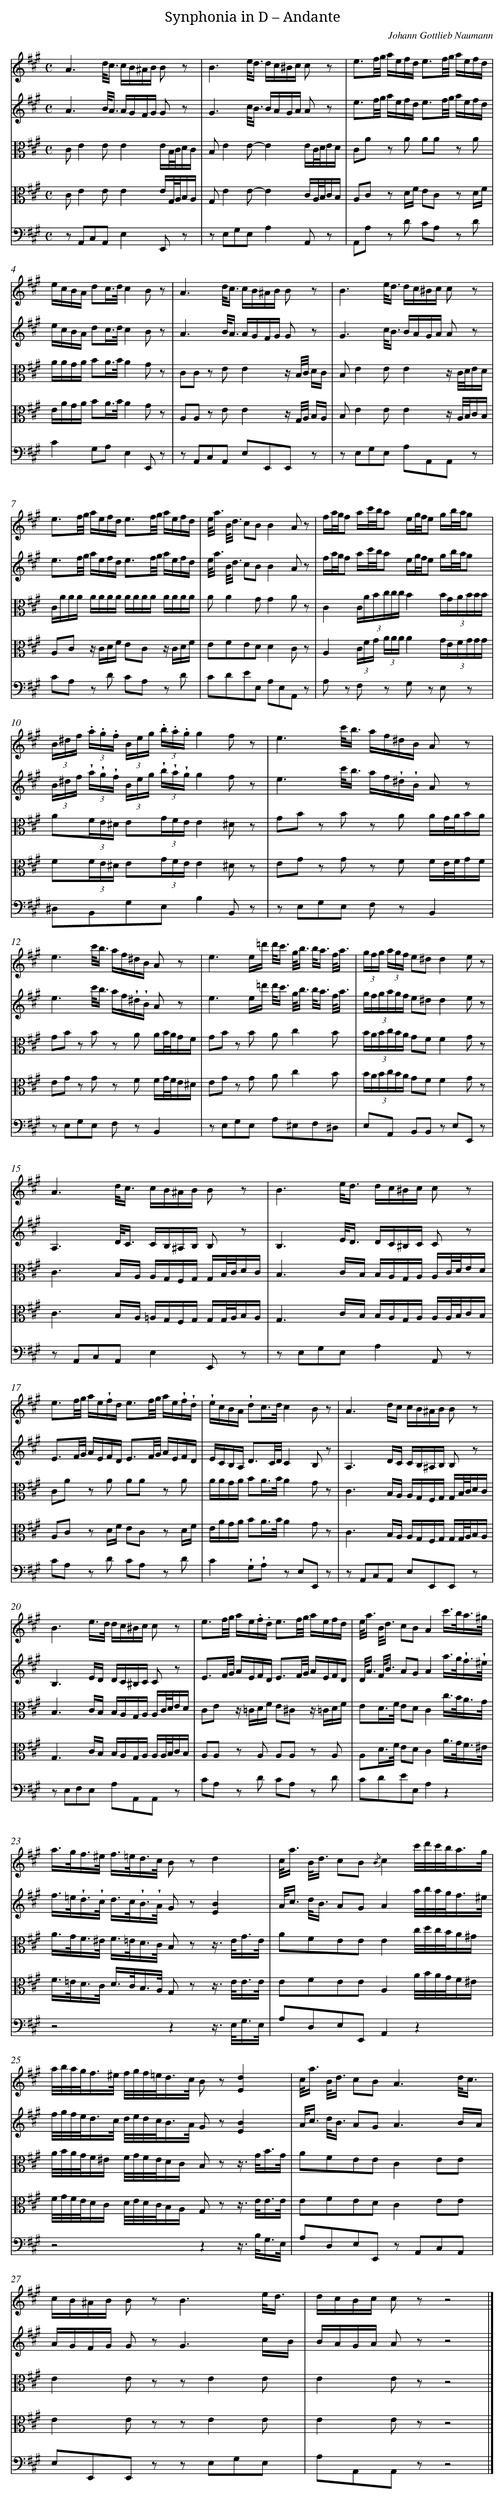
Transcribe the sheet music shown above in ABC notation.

X:1
T: Synphonia in D – Andante
C: Johann Gottlieb Naumann
L: 1/16
M: C
V: 1 clef=treble
V: 2 clef=treble
V: 3 clef=treble
V: 4 clef=treble
V: 5 clef=treble
V: 6 clef=treble
V: 7 clef=treble
V: 8 clef=treble
V: 9 clef=alto
V: 10 clef=alto
V: 11 clef=bass
K: A
[V:1] x16 |
[V:2] x16 |
[V:3] x16 |
[V:4] x16 |
[V:5] x16 |
[V:6] x16 |
[V:7] A6d<c cB^AB B2 z2 |
[V:8] A6B<A AGFG G2 z2 |
[V:9] C2E4E2E4EB,/C/DC |
[V:10] C2E4E2E4EG,/A,/B,A, |
[V:11] z2 A,,2C,2A,,2E,4E,,2 z2 |
[V:1] x16 |
[V:2] x16 |
[V:3] x16 |
[V:4] x16 |
[V:5] x16 |
[V:6] x16 |
[V:7] B6e<d dc^Bc c2 z2 |
[V:8] G6c<B BAGA A2 z2 |
[V:9] B,2E4E2-E4EC/D/ED |
[V:10] G,2E4E2-E4CA,/B,/CB, |
[V:11] z2 E,2G,2E,2A,4A,,2 z2 |
[V:1] x16 |
[V:2] x16 |
[V:3] x16 |
[V:4] x16 |
[V:5] x16 |
[V:6] x16 |
[V:7] e3f/g/ aefd2< e2f/g/ aefd |
[V:8] e3f/g/ aefd2< e2f/g/ aefd |
[V:9] C2A2 z2 A2 A2A2 z2 A2 |
[V:10] A,2C2 z2 DF E2C2 z2 DF |
[V:11] A,,2A,2 z2 D2 C2A,2 z2 D2 |
[V:1] x16 |
[V:2] x16 |
[V:3] x16 |
[V:4] x16 |
[V:5] x16 |
[V:6] x16 |
[V:7] ecBA d2c>dc4B2 z2 |
[V:8] ecBA d2c>dc4B2 z2 |
[V:9] AAGA B2A>BA4G2 z2 |
[V:10] EAGA B2A>BA4G2 z2 |
[V:11] C4G,2A,2E,4E,,2 z2 |
[V:1] x16 |
[V:2] x16 |
[V:3] x16 |
[V:4] x16 |
[V:5] x16 |
[V:6] x16 |
[V:7] A6d<c cB^AB B2 z2 |
[V:8] A6B<A AGFG G2 z2 |
[V:9] C2C2 z2 E2E4z B,/C/ DC |
[V:10] A,2A,2 z2 E2E4z G,/A,/ B,A, |
[V:11] z2 A,,2C,2A,,2 E,2E,,2E,,2 z2 |
[V:1] x16 |
[V:2] x16 |
[V:3] x16 |
[V:4] x16 |
[V:5] x16 |
[V:6] x16 |
[V:7] B6e<d dc^Bc c2 z2 |
[V:8] G6c<B BAGA A2 z2 |
[V:9] B,2E4E2E4z C/D/ED |
[V:10] B,2E4E2E4z A,/B,/CB, |
[V:11] z2 E,2G,2E,2 A,2A,,2A,,2 z2 |
[V:1] x16 |
[V:2] x16 |
[V:3] x16 |
[V:4] x16 |
[V:5] x16 |
[V:6] x16 |
[V:7] e3f/g/ aefd2< e2f/g/ aefd |
[V:8] e3f/g/ aefd2< e2f/g/ aefd |
[V:9] CAAA AAAA AAAA AAAA |
[V:10] A,2C2 z CDF E2C2 z CDF |
[V:11] C2A,2 z2 D2 C2A,2 z2 D2 |
[V:1] x16 |
[V:2] x16 |
[V:3] x16 |
[V:4] x16 |
[V:5] x16 |
[V:6] x16 |
[V:7] e<a B<d c2B2B4A2 z2 |
[V:8] e<a B<d c2B2B4A2 z2 |
[V:9] A2A4G2G4A2 z2 |
[V:10] E2F2E2D2D4C2 z2 |
[V:11] C2D2E2E,2 A,2E,2A,,2 z2 |
[V:1] x16 |
[V:2] x16 |
[V:3] x16 |
[V:4] x16 |
[V:5] x16 |
[V:6] x16 |
[V:7] fa/g/f2 ac'/b/a2 eg/f/e2 gb/a/g2 |
[V:8] fa/g/f2 ac'/b/a2 eg/f/e2 gb/a/g2 |
[V:9] C4(3:2:6CABcccB4(3:2:6BGABBB |
[V:10] A,4(3CFG (3AAAA4(3:2:6GEFGGG |
[V:11] A,2 z2 F,2 z2 G,2 z2 E,2 z2 |
[V:1] x16 |
[V:2] x16 |
[V:3] x16 |
[V:4] x16 |
[V:5] x16 |
[V:6] x16 |
[V:7] (3B^df (3.a.g.f (3Beg (3.b.a.gg4f2 z2 |
[V:8] (3B^df (3!wedge!a!wedge!g!wedge!f (3Beg (3!wedge!b!wedge!a!wedge!gg4f2 z2 |
[V:9] A2(3FE^D E2(3GFEE4^D2 z2 |
[V:10] F2(3FE^D E2(3GFEE4^D2 z2 |
[V:11] ^D,2B,,2G,2E,2B,4B,,2 z2 |
[V:1] x16 |
[V:2] x16 |
[V:3] x16 |
[V:4] x16 |
[V:5] x16 |
[V:6] x16 |
[V:7] e6c'<b af^dB A2 z2 |
[V:8] e6c'<b af!wedge!^d!wedge!B A2 z2 |
[V:9] G2B2 z2 B2 z2 A2 AG/A/BA |
[V:10] E2G2 z2 G2 z2 F2 FE/F/GF |
[V:11] z2 E,2G,2E,2 F,2 z2B,,4 |
[V:1] x16 |
[V:2] x16 |
[V:3] x16 |
[V:4] x16 |
[V:5] x16 |
[V:6] x16 |
[V:7] e6c'<b af^dB A2 z2 |
[V:8] e6c'<b af!wedge!^d!wedge!B A2 z2 |
[V:9] G2B2 z2 B2 z2 A2 AB/A/GF |
[V:10] E2G2 z2 G2 z2 F2 FG/F/E^D |
[V:11] z2 E,2G,2E,2 F,2 z2B,,4 |
[V:1] x16 |
[V:2] x16 |
[V:3] x16 |
[V:4] x16 |
[V:5] x16 |
[V:6] x16 |
[V:7] e6e=d' d'<c' g<b b<a f/a3/ |
[V:8] e6e=d' d'<c' g<b b<a f/a3/ |
[V:9] G2B2 z2 B2 A2c4B2 |
[V:10] E2G2 z2 G2 A2c4B2 |
[V:11] z2 E,2G,2E,2 A,2^E,2F,2^D,2 |
[V:1] x16 |
[V:2] x16 |
[V:3] x16 |
[V:4] x16 |
[V:5] x16 |
[V:6] x16 |
[V:7] (3gfg (3agf e2^d2d4e2 z2 |
[V:8] (3:2:6gfgagf e2^d2d4e2 z2 |
[V:9] (3:2:6BABcBA G2F2F4G2 z2 |
[V:10] (3:2:6BABcBA G2F2F4G2 z2 |
[V:11] E,2A,,2 B,,2B,,2 z2 E,2E,,2 z2 |
[V:1] x16 |
[V:2] x16 |
[V:3] x16 |
[V:4] x16 |
[V:5] x16 |
[V:6] x16 |
[V:7] A6d<c cB^AB B2 z2 |
[V:8] A,6D<C CB,^A,B, B,2 z2 |
[V:9] C6B,A, A,G,F,G, G,B,/C/DC |
[V:10] C6B,A, =A,G,F,G, G,G,/A,/B,A, |
[V:11] z2 A,,2C,2A,,2E,4E,,2 z2 |
[V:1] x16 |
[V:2] x16 |
[V:3] x16 |
[V:4] x16 |
[V:5] x16 |
[V:6] x16 |
[V:7] B6e<d dc^Bc c2 z2 |
[V:8] B,6E<D DC^B,C C2 z2 |
[V:9] B,6CB, B,A,G,A, A,C/D/ED |
[V:10] G,6CB, B,A,G,A, A,A,/B,/CB, |
[V:11] z2 E,2G,2E,2A,4A,,2 z2 |
[V:1] x16 |
[V:2] x16 |
[V:3] x16 |
[V:4] x16 |
[V:5] x16 |
[V:6] x16 |
[V:7] e3f/g/ ae!wedge!fd2< e2f/g/ ae!wedge!f!wedge!d |
[V:8] E3F/G/ AEFD2< E2F/G/ AEFD |
[V:9] C2A2 z2 A2 A2A2 z2 A2 |
[V:10] A,2C2 z2 DF E2C2 z2 DF |
[V:11] C2A,2 z2 D2 C2A,2 z2 D2 |
[V:1] x16 |
[V:2] x16 |
[V:3] x16 |
[V:4] x16 |
[V:5] x16 |
[V:6] x16 |
[V:7] !wedge!ecBA !wedge!d2c>dc4B2 z2 |
[V:8] ECB,A,2< D2C/D/C4B,2 z2 |
[V:9] AAGA B2A>BA4G2 z2 |
[V:10] EAGA B2A>BA4G2 z2 |
[V:11] C4!wedge!G,2!wedge!A,2 z2 E,2E,,2 z2 |
[V:1] x16 |
[V:2] x16 |
[V:3] x16 |
[V:4] x16 |
[V:5] x16 |
[V:6] x16 |
[V:7] A6dc cB^AB B2 z2 |
[V:8] A,6DC CB,^A,B, B,2 z2 |
[V:9] C6B,A, A,G,F,G, G,B,/C/DC |
[V:10] C6B,A, A,G,F,G, G,G,/A,/B,A, |
[V:11] z2 A,,2C,2A,,2 E,2E,,2E,,2 z2 |
[V:1] x16 |
[V:2] x16 |
[V:3] x16 |
[V:4] x16 |
[V:5] x16 |
[V:6] x16 |
[V:7] B6e>d dc^Bc c2 z2 |
[V:8] B,6ED DC^B,C C2 z2 |
[V:9] B,6CB, B,A,G,A, A,C/D/ED |
[V:10] G,6CB, B,A,G,A, A,A,/B,/CB, |
[V:11] z2 E,2F,2E,2 A,2A,,2A,,2 z2 |
[V:1] x16 |
[V:2] x16 |
[V:3] x16 |
[V:4] x16 |
[V:5] x16 |
[V:6] x16 |
[V:7] e3f/g/ ae.f.d2< e2f/g/ aefd |
[V:8] E3F/G/ AEFD2< E2F/G/ AEFD |
[V:9] C2E2 z =CDF E2^C2 z =CDF |
[V:10] A,2A,2 z2 A,2 A,2A,2 z2 A,2 |
[V:11] C2A,2 z2 D2 C2A,2 z2 D2 |
[V:1] x16 |
[V:2] x16 |
[V:3] x16 |
[V:4] x16 |
[V:5] x16 |
[V:6] x16 |
[V:7] e<a B<d c2B2A4c'>ba3/^g/ |
[V:8] D<A F<B A2G2A4a>g!wedge!f3/!wedge!^e/ |
[V:9] E2D>F E2D2C4c>BA3/G/ |
[V:10] A,2D>F E2D2C4A>GF3/^E/ |
[V:11] C2D2E2E,2A,4z4 |
[V:1] x16 |
[V:2] x16 |
[V:3] x16 |
[V:4] x16 |
[V:5] x16 |
[V:6] x16 |
[V:7] a>gf>^e f>=ed>c B2 z2d4 |
[V:8] f>=e!wedge!d>!wedge!c d>c!wedge!B>!wedge!A G2 z2[E4B4] |
[V:9] A>GF>^E F>=ED>C B,2 z2 z> EG3/E/ |
[V:10] F>=ED>C D>CB,>A, G,2 z2 z> EE3/E/ |
[V:11] z8z4z> E,G,3/E,/ |
[V:1] x16 |
[V:2] x16 |
[V:3] x16 |
[V:4] x16 |
[V:5] x16 |
[V:6] x16 |
[V:7] c<a B<d c2B2 {/B}c4c'/d'/c'/b<ag/ |
[V:8] A<c d<B A2G2A4a/b/a/g<f^e/ |
[V:9] A2F2E2E2E4c/d/c/B/A^G |
[V:10] E2F2E2E2A,4A/B/A/G/F^E |
[V:11] A,2D,2E,2E,,2A,,4z4 |
[V:1] x16 |
[V:2] x16 |
[V:3] x16 |
[V:4] x16 |
[V:5] x16 |
[V:6] x16 |
[V:7] a/b/a/g<f^e/ f/g/f/=e<dc/ B2 z2[E4d4] |
[V:8] f/g/f/e<dc/ d/e/d/c<BA/ G2 z2[E4B4] |
[V:9] A/B/A/G/F^E F/G/F/E/DC B,2 z2 z> GB3/G/ |
[V:10] F/G/F/E/DC D/E/D/C/B,A, G,2 z2 z> EE3/E/ |
[V:11] z8z4z> B,G,3/E,/ |
[V:1] x16 |
[V:2] x16 |
[V:3] x16 |
[V:4] x16 |
[V:5] x16 |
[V:6] x16 |
[V:7] c<a B<d c2B4<A4d/c3/ |
[V:8] A<c d<B A2G4<A4BA |
[V:9] A2F2E2E2C4E2E2 |
[V:10] E2F2E2D2C4E2E2 |
[V:11] A,2D,2E,2E,,2 z2 A,,2C,2A,,2 |
[V:1] x16 |
[V:2] x16 |
[V:3] x16 |
[V:4] x16 |
[V:5] x16 |
[V:6] x16 |
[V:7] cB^AB B2 z4<B4e/d3/ |
[V:8] AGFG G2 z4<G4cB |
[V:9] E4E2 z2 z2E4E2 |
[V:10] E4E2 z2 z2E4E2 |
[V:11] E,2E,,2E,,2 z2 z2 E,2G,2E,2 |
[V:1] x16 |]
[V:2] x16 |]
[V:3] x16 |]
[V:4] x16 |]
[V:5] x16 |]
[V:6] x16 |]
[V:7] dcBc c2 z2z8 |]
[V:8] BAGA A2 z2z8 |]
[V:9] E4E2 z2z8 |]
[V:10] E4E2 z2z8 |]
[V:11] A,2A,,2A,,2 z2z8 |]
